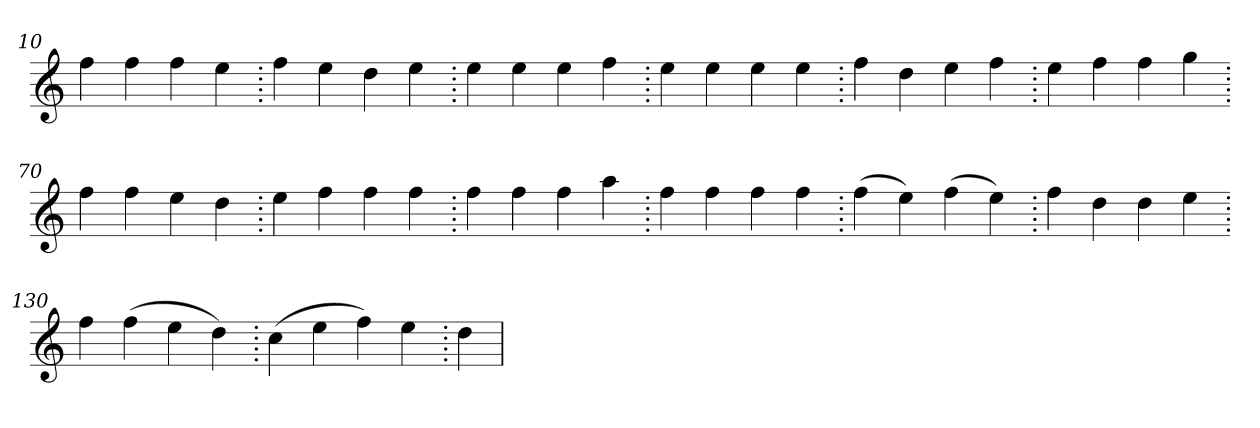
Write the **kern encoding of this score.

**kern
*part1
*staff1
*clefG2
=10.
4ff
4ff
4ff
4ee
=20.
4ff
4ee
4dd
4ee
=30.
4ee
4ee
4ee
4ff
=40.
4ee
4ee
4ee
4ee
=50.
4ff
4dd
4ee
4ff
=60.
4ee
4ff
4ff
4gg
=70.
4ff
4ff
4ee
4dd
=80.
4ee
4ff
4ff
4ff
=90.
4ff
4ff
4ff
4aa
=100.
4ff
4ff
4ff
4ff
=110.
(>4ff
4ee)
(>4ff
4ee)
=120.
4ff
4dd
4dd
4ee
=130.
4ff
(>4ff
4ee
4dd)
=140.
(>4cc
4ee
4ff)
4ee
=150.
4dd
=
*-
